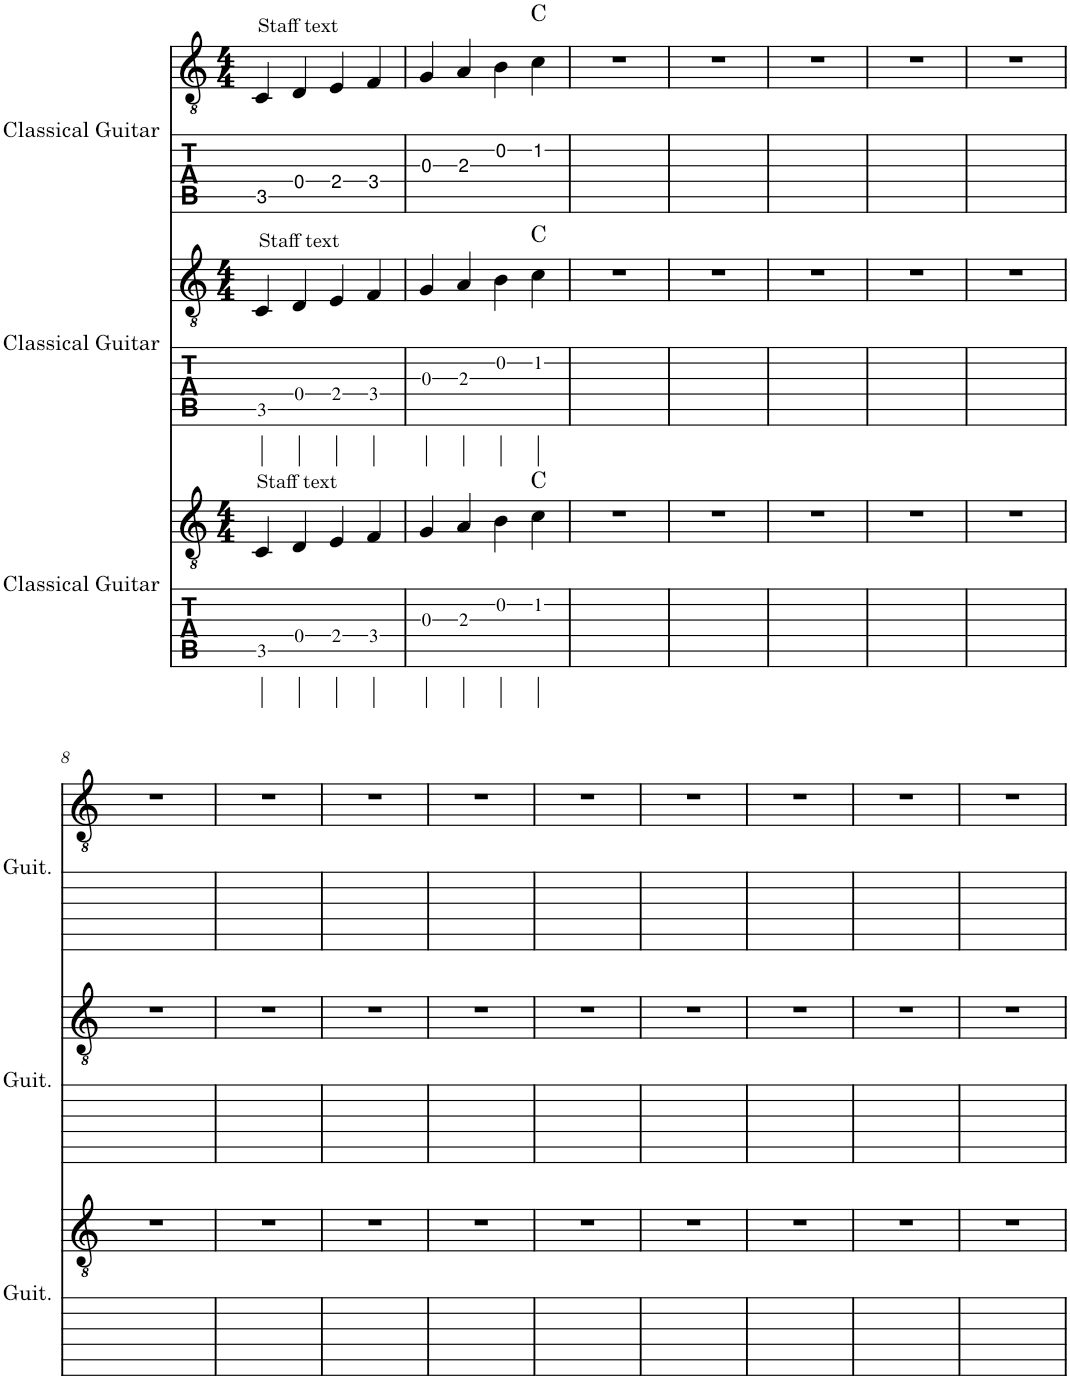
**kern	**kern	**harte	**kern	**kern	**harte	**kern	**kern	**harte
*part3	*part3	*part3	*part2	*part2	*part2	*part1	*part1	*part1
*staff6	*staff5	*	*staff4	*staff3	*	*staff2	*staff1	*
*I"Classical Guitar	*	*	*I"Classical Guitar	*	*	*I"Classical Guitar	*	*
*I'Guit.	*	*	*I'Guit.	*	*	*I'Guit.	*	*
*stria6	*	*	*stria6	*	*	*stria6	*	*
*	*clefGv2	*	*	*clefGv2	*	*	*clefGv2	*
*k[]	*k[]	*	*k[]	*k[]	*	*k[]	*k[]	*
*M4/4	*M4/4	*	*M4/4	*M4/4	*	*M4/4	*M4/4	*
=1	=1	=1	=1	=1	=1	=1	=1	=1
!	!	!	!	!	!	!	!LO:TX:a:t=Staff text	!
!	!	!	!	!LO:TX:a:t=Staff text	!	!	!	!
!	!LO:TX:a:t=Staff text	!	!	!	!	!	!	!
4C\	4C/	.	4C\	4C/	.	4C	4C/	.
4D\	4D/	.	4D\	4D/	.	4D	4D/	.
4E\	4E/	.	4E\	4E/	.	4E	4E/	.
4F\	4F/	.	4F\	4F/	.	4F	4F/	.
=2	=2	=2	=2	=2	=2	=2	=2	=2
4G\	4G/	.	4G\	4G/	.	4G	4G/	.
4A\	4A/	.	4A\	4A/	.	4A	4A/	.
4B\	4B\	.	4B\	4B\	.	4B	4B\	.
4c\	4c\	C:maj	4c\	4c\	C:maj	4c	4c\	C:maj
=3	=3	=3	=3	=3	=3	=3	=3	=3
1r	1r	.	1r	1r	.	1r	1r	.
=4	=4	=4	=4	=4	=4	=4	=4	=4
1r	1r	.	1r	1r	.	1r	1r	.
=5	=5	=5	=5	=5	=5	=5	=5	=5
1r	1r	.	1r	1r	.	1r	1r	.
=6	=6	=6	=6	=6	=6	=6	=6	=6
1r	1r	.	1r	1r	.	1r	1r	.
=7	=7	=7	=7	=7	=7	=7	=7	=7
1r	1r	.	1r	1r	.	1r	1r	.
!!LO:LB:g=z
=8	=8	=8	=8	=8	=8	=8	=8	=8
1r	1r	.	1r	1r	.	1r	1r	.
=9	=9	=9	=9	=9	=9	=9	=9	=9
1r	1r	.	1r	1r	.	1r	1r	.
=10	=10	=10	=10	=10	=10	=10	=10	=10
1r	1r	.	1r	1r	.	1r	1r	.
=11	=11	=11	=11	=11	=11	=11	=11	=11
1r	1r	.	1r	1r	.	1r	1r	.
=12	=12	=12	=12	=12	=12	=12	=12	=12
1r	1r	.	1r	1r	.	1r	1r	.
=13	=13	=13	=13	=13	=13	=13	=13	=13
1r	1r	.	1r	1r	.	1r	1r	.
=14	=14	=14	=14	=14	=14	=14	=14	=14
1r	1r	.	1r	1r	.	1r	1r	.
=15	=15	=15	=15	=15	=15	=15	=15	=15
1r	1r	.	1r	1r	.	1r	1r	.
=16	=16	=16	=16	=16	=16	=16	=16	=16
1r	1r	.	1r	1r	.	1r	1r	.
=	=	=	=	=	=	=	=	=
*-	*-	*-	*-	*-	*-	*-	*-	*-
